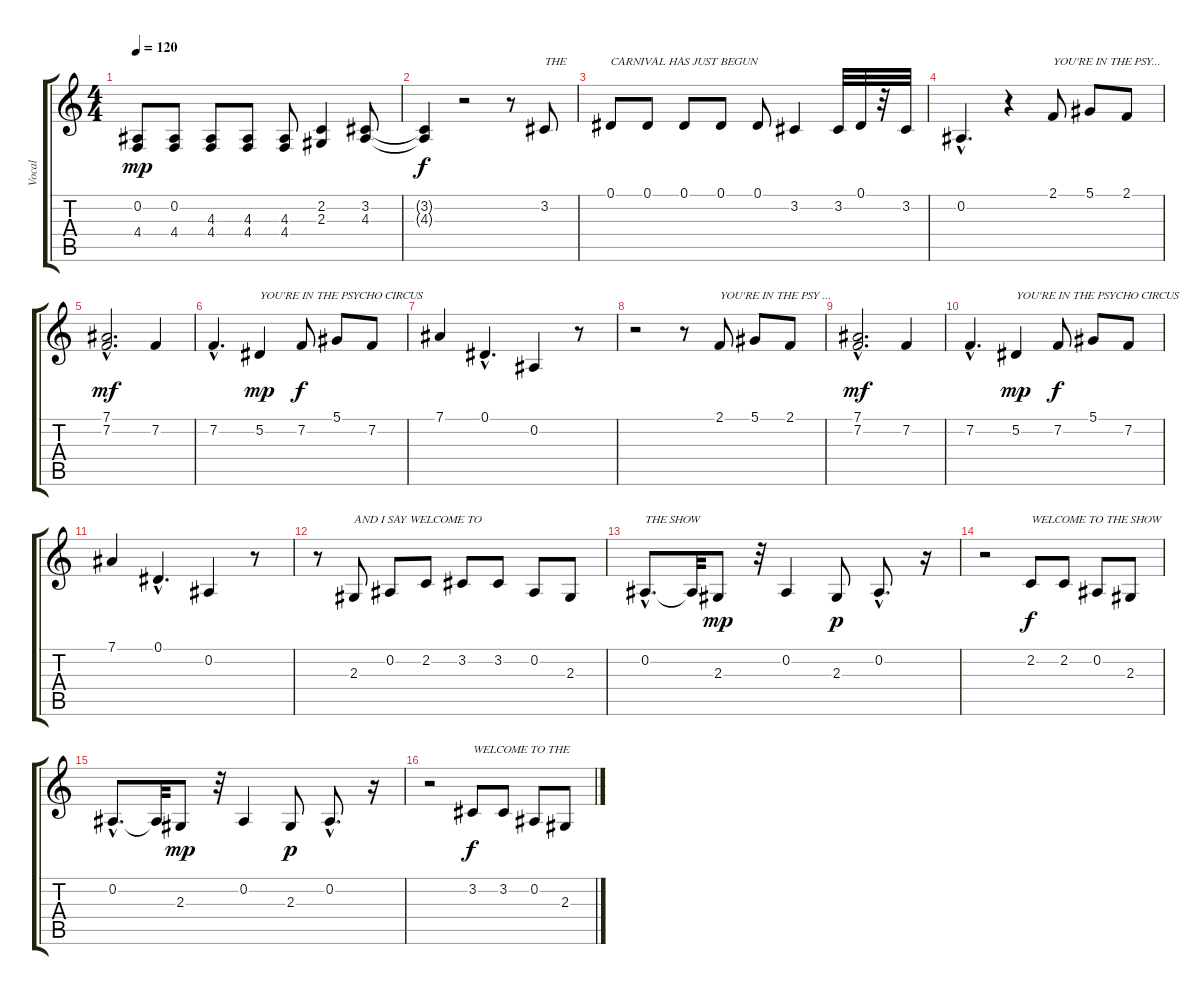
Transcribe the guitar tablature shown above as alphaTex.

\track ("Vocal" "Vocal") {instrument synthvoice}
\staff {score tabs}
\tuning (Eb4 Bb3 Gb3 Db3 Ab2 Eb2) {hide}
\ts (4 4)
\tempo 120
\clef g2
\ks c
(0.2 4.4).8{dy mp} (0.2 4.4).8 (4.3 4.4).8 (4.3 4.4).8 (4.3 4.4).8 (2.2 2.3).4 (3.2 4.3).8 |
(3.2{t} 4.3{t}).4{dy f} r.2 r.8 3.2.8{txt "THE"} |
0.1.8{txt "CARNIVAL HAS JUST BEGUN"} 0.1.8 0.1.8 0.1.8 0.1.8 3.2.4 3.2.32 0.1.32 r.32 3.2.32 |
0.2{hac}.4{d} r.4 2.1.8{txt "YOU'RE IN THE PSY..."} 5.1.8 2.1.8 |
(7.1 7.2{hac}).2{d dy mf} 7.2.4 |
7.2{hac}.4{d} 5.2.4{txt "YOU'RE IN THE PSYCHO CIRCUS" dy mp} 7.2.8{dy f} 5.1.8 7.2.8 |
7.1.4 0.1{hac}.4{d} 0.2.4 r.8 |
r.2 r.8 2.1.8{txt "YOU'RE IN THE PSY ..."} 5.1.8 2.1.8 |
(7.1 7.2{hac}).2{d dy mf} 7.2.4 |
7.2{hac}.4{d} 5.2.4{txt "YOU'RE IN THE PSYCHO CIRCUS " dy mp} 7.2.8{dy f} 5.1.8 7.2.8 |
7.1.4 0.1{hac}.4{d} 0.2.4 r.8 |
r.8 2.3.8{txt "AND I SAY WELCOME TO"} 0.2.8 2.2.8 3.2.8 3.2.8 0.2.8 2.3.8 |
0.2{hac}.8{d txt "THE SHOW"} 0.2{t}.32 2.3.8{dy mp} r.32 0.2.4 2.3.8{dy p} 0.2{hac}.8{d} r.16 |
r.2 2.2.8{txt "WELCOME TO THE SHOW" dy f} 2.2.8 0.2.8 2.3.8 |
0.2{hac}.8{d} 0.2{t}.32 2.3.8{dy mp} r.32 0.2.4 2.3.8{dy p} 0.2{hac}.8{d} r.16 |
r.2 3.2.8{txt "WELCOME TO THE " dy f} 3.2.8 0.2.8 2.3.8
